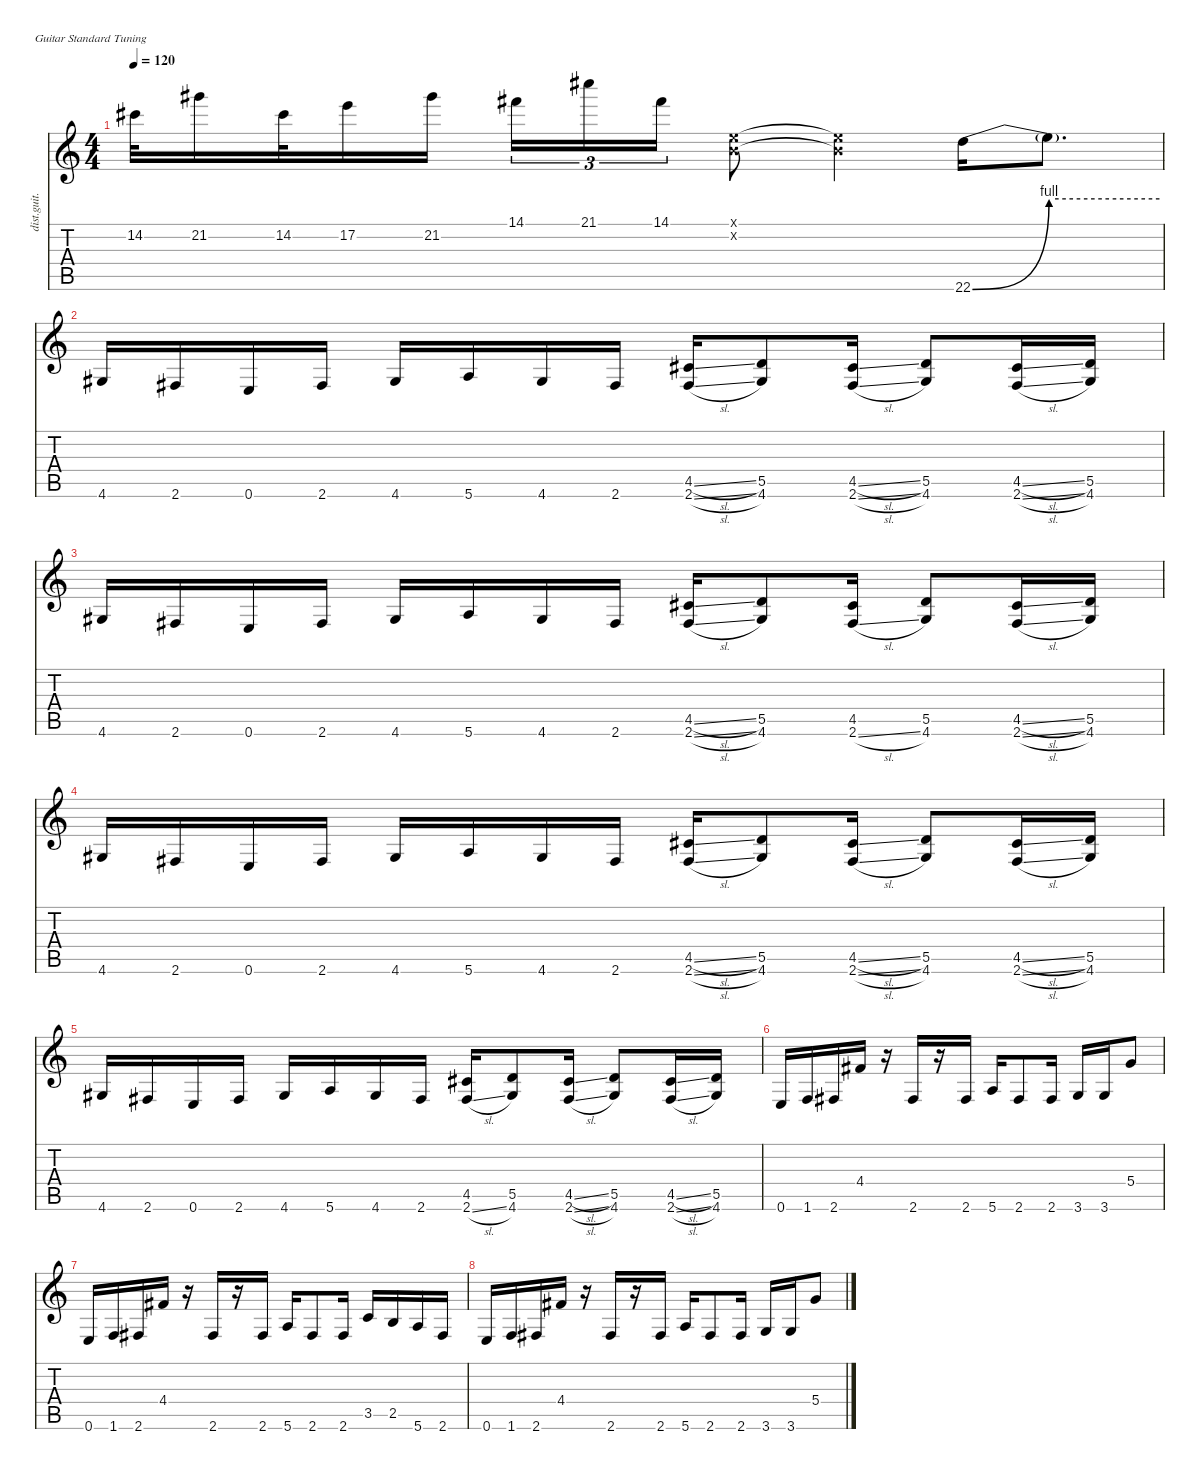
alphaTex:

\defaultSystemsLayout 4
\hideDynamics
\bracketExtendMode nobrackets
\otherSystemsTrackNameOrientation horizontal
\track ("Mustaine" "dist.guit.") {defaultSystemsLayout 4 instrument distortionguitar}
\staff {score tabs}
\tuning (E4 B3 G3 D3 A2 E2)
\ts (4 4)
\tempo 120
\clef g2
\ks c
14.2{acc #}.32{dy f beam Down} 21.2{acc #}.16{beam Down} 14.2{acc #}.32{beam Down} 17.2.16{beam Down} 21.2{acc #}.16{beam Down} 14.1{acc #}.16{tu (3 2) beam Down} 21.1{acc #}.16{tu (3 2) beam Down} 14.1{acc #}.16{tu (3 2) beam Down} (0.1{x} 0.2{x}).8{beam Down} (0.1{x t} 0.2{x t}).4{beam Down} 22.6{be (bend 0 0 60 4)}.16{beam Down} 22.6{be (hold 0 4 60 4) t}.8{d beam Down} |
4.6{acc #}.16{beam Up} 2.6{acc #}.16{beam Up} 0.6.16{beam Up} 2.6{acc #}.16{beam Up} 4.6{acc #}.16{beam Up} 5.6.16{beam Up} 4.6{acc #}.16{beam Up} 2.6{acc #}.16{beam Up} (4.5{sl acc #} 2.6{sl acc #}).16{beam Up} (5.5 4.6{acc #}).8{beam Up} (4.5{sl acc #} 2.6{sl acc #}).16{beam Up} (5.5 4.6{acc #}).8{beam Up} (4.5{sl acc #} 2.6{sl acc #}).16{beam Up} (5.5 4.6{acc #}).16{beam Up} |
4.6{acc #}.16{beam Up} 2.6{acc #}.16{beam Up} 0.6.16{beam Up} 2.6{acc #}.16{beam Up} 4.6{acc #}.16{beam Up} 5.6.16{beam Up} 4.6{acc #}.16{beam Up} 2.6{acc #}.16{beam Up} (4.5{sl acc #} 2.6{sl acc #}).16{beam Up} (5.5 4.6{acc #}).8{beam Up} (4.5{acc #} 2.6{sl acc #}).16{beam Up} (5.5 4.6{acc #}).8{beam Up} (4.5{sl acc #} 2.6{sl acc #}).16{beam Up} (5.5 4.6{acc #}).16{beam Up} |
4.6{acc #}.16{beam Up} 2.6{acc #}.16{beam Up} 0.6.16{beam Up} 2.6{acc #}.16{beam Up} 4.6{acc #}.16{beam Up} 5.6.16{beam Up} 4.6{acc #}.16{beam Up} 2.6{acc #}.16{beam Up} (4.5{sl acc #} 2.6{sl acc #}).16{beam Up} (5.5 4.6{acc #}).8{beam Up} (4.5{sl acc #} 2.6{sl acc #}).16{beam Up} (5.5 4.6{acc #}).8{beam Up} (4.5{sl acc #} 2.6{sl acc #}).16{beam Up} (5.5 4.6{acc #}).16{beam Up} |
4.6{acc #}.16{beam Up} 2.6{acc #}.16{beam Up} 0.6.16{beam Up} 2.6{acc #}.16{beam Up} 4.6{acc #}.16{beam Up} 5.6.16{beam Up} 4.6{acc #}.16{beam Up} 2.6{acc #}.16{beam Up} (4.5{acc #} 2.6{sl acc #}).16{beam Up} (5.5 4.6{acc #}).8{beam Up} (4.5{sl acc #} 2.6{sl acc #}).16{beam Up} (5.5 4.6{acc #}).8{beam Up} (4.5{sl acc #} 2.6{sl acc #}).16{beam Up} (5.5 4.6{acc #}).16{beam Up} |
0.6.16{beam Up} 1.6.16{beam Up} 2.6{acc #}.16{beam Up} 4.4{acc #}.16{beam Up} r.16{beam Up} 2.6{acc #}.16{beam Up} r.16{beam Up} 2.6{acc #}.16{beam Up} 5.6.16{beam Up} 2.6{acc #}.8{beam Up} 2.6{acc #}.16{beam Up} 3.6.16{beam Up} 3.6.16{beam Up} 5.4.8{beam Up} |
0.6.16{beam Up} 1.6.16{beam Up} 2.6{acc #}.16{beam Up} 4.4{acc #}.16{beam Up} r.16{beam Up} 2.6{acc #}.16{beam Up} r.16{beam Up} 2.6{acc #}.16{beam Up} 5.6.16{beam Up} 2.6{acc #}.8{beam Up} 2.6{acc #}.16{beam Up} 3.5.16{beam Up} 2.5.16{beam Up} 5.6.16{beam Up} 2.6{acc #}.16{beam Up} |
0.6.16{beam Up} 1.6.16{beam Up} 2.6{acc #}.16{beam Up} 4.4{acc #}.16{beam Up} r.16{beam Up} 2.6{acc #}.16{beam Up} r.16{beam Up} 2.6{acc #}.16{beam Up} 5.6.16{beam Up} 2.6{acc #}.8{beam Up} 2.6{acc #}.16{beam Up} 3.6.16{beam Up} 3.6.16{beam Up} 5.4.8{beam Up}
